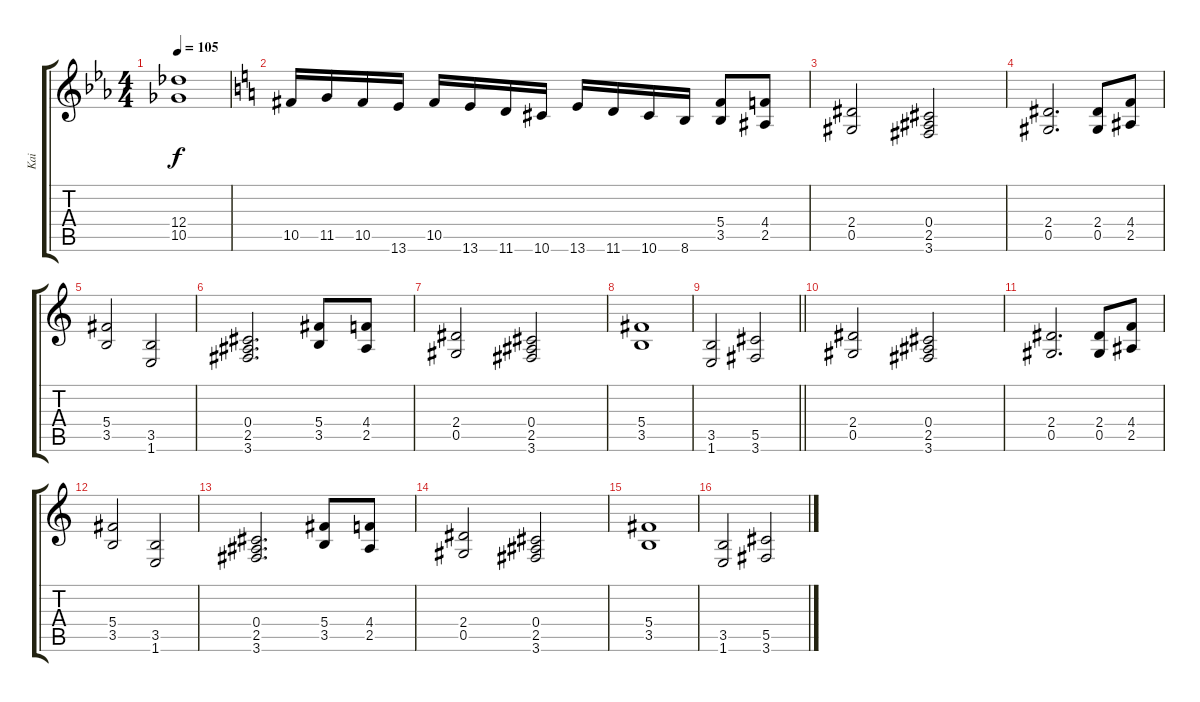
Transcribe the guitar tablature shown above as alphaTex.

\track ("Kai" "Kai") {instrument distortionguitar}
\staff {score tabs}
\tuning (Eb4 Bb3 Gb3 Db3 Ab2 Eb2) {hide}
\ts (4 4)
\tempo 105
\clef g2
\ks eb
(12.4 10.5).1{dy f} |
\ks c
10.5.16 11.5.16 10.5.16 13.6.16 10.5.16 13.6.16 11.6.16 10.6.16 13.6.16 11.6.16 10.6.16 8.6.16 (5.4 3.5).8 (4.4 2.5).8 |
(2.4 0.5).2 (0.4 2.5 3.6).2 |
(2.4 0.5).2{d} (2.4 0.5).8 (4.4 2.5).8 |
(5.4 3.5).2 (3.5 1.6).2 |
(0.4 2.5 3.6).2{d} (5.4 3.5).8 (4.4 2.5).8 |
(2.4 0.5).2 (0.4 2.5 3.6).2 |
(5.4 3.5).1 |
\barLineRight lightlight
(3.5 1.6).2 (5.5 3.6).2 |
(2.4 0.5).2 (0.4 2.5 3.6).2 |
(2.4 0.5).2{d} (2.4 0.5).8 (4.4 2.5).8 |
(5.4 3.5).2 (3.5 1.6).2 |
(0.4 2.5 3.6).2{d} (5.4 3.5).8 (4.4 2.5).8 |
(2.4 0.5).2 (0.4 2.5 3.6).2 |
(5.4 3.5).1 |
(3.5 1.6).2 (5.5 3.6).2
